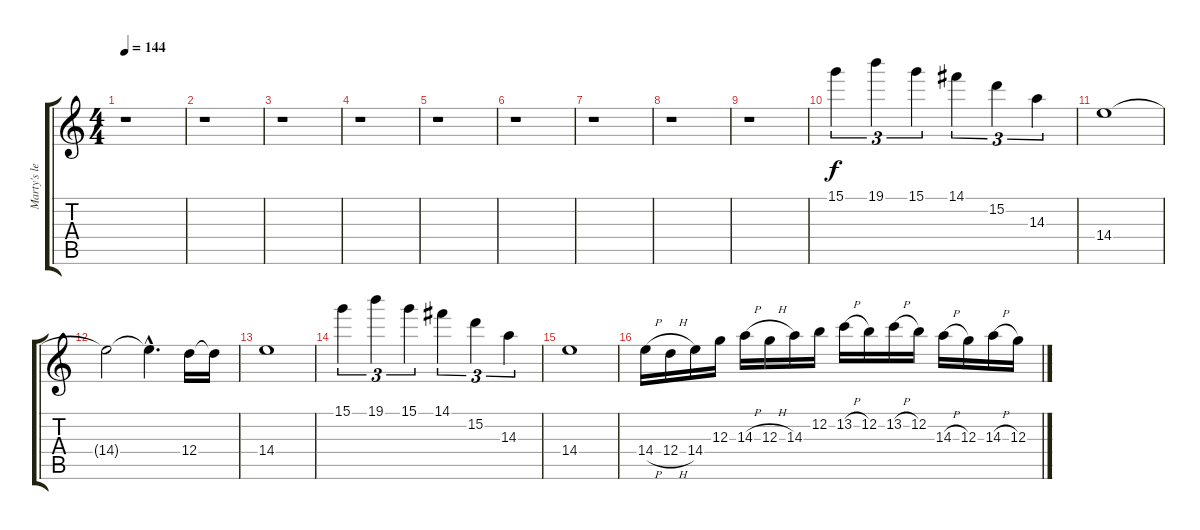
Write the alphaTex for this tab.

\track ("Marty's lead" "Marty's le") {instrument distortionguitar}
\staff {score tabs}
\tuning (E4 B3 G3 D3 A2 E2) {hide}
\ts (4 4)
\tempo 144
\clef g2
\ks c
r.1{dy f} |
r.1 |
r.1 |
r.1 |
r.1 |
r.1 |
r.1 |
r.1 |
r.1 |
15.1.4{tu (3 2)} 19.1.4{tu (3 2)} 15.1.4{tu (3 2)} 14.1.4{tu (3 2)} 15.2.4{tu (3 2)} 14.3.4{tu (3 2)} |
14.4.1 |
14.4{t}.2 14.4{hac t}.4{d} 12.4.16 12.4{t}.16 |
14.4.1 |
15.1.4{tu (3 2)} 19.1.4{tu (3 2)} 15.1.4{tu (3 2)} 14.1.4{tu (3 2)} 15.2.4{tu (3 2)} 14.3.4{tu (3 2)} |
14.4.1 |
14.4{h}.16 12.4{h}.16 14.4.16 12.3.16 14.3{h}.16 12.3{h}.16 14.3.16 12.2.16 13.2{h}.16 12.2.16 13.2{h}.16 12.2.16 14.3{h}.16 12.3.16 14.3{h}.16 12.3.16
